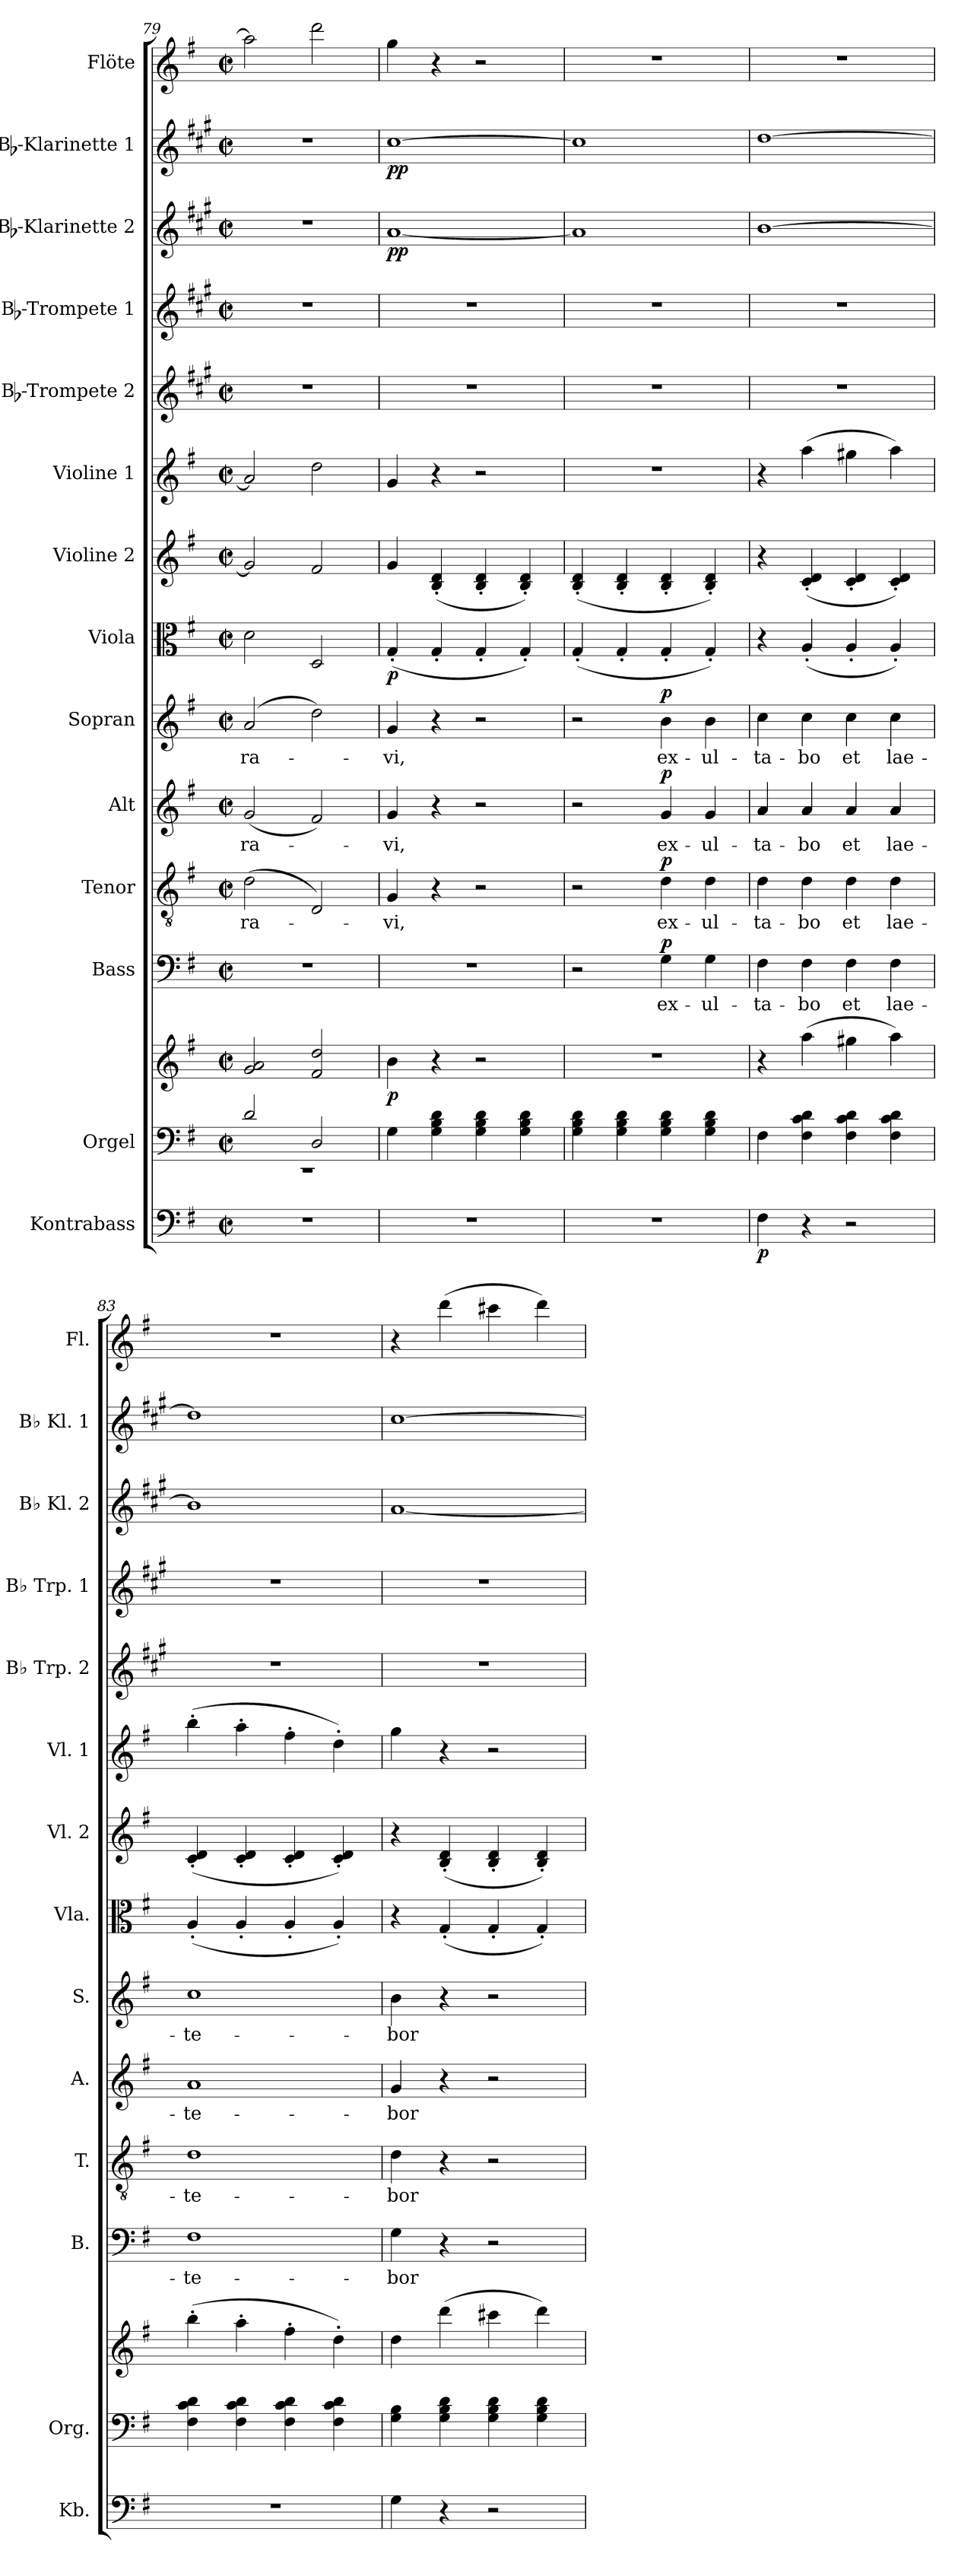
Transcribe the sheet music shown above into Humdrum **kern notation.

**kern	**dynam	**kern	**kern	**dynam	**kern	**text	**dynam	**kern	**text	**dynam	**kern	**text	**dynam	**kern	**text	**dynam	**kern	**dynam	**kern	**kern	**kern	**kern	**kern	**dynam	**kern	**dynam	**kern
*part14	*part14	*part13	*part13	*part13	*part12	*part12	*part12	*part11	*part11	*part11	*part10	*part10	*part10	*part9	*part9	*part9	*part8	*part8	*part7	*part6	*part5	*part4	*part3	*part3	*part2	*part2	*part1
*staff15	*staff15	*staff14	*staff13	*staff13/14	*staff12	*staff12	*staff12	*staff11	*staff11	*staff11	*staff10	*staff10	*staff10	*staff9	*staff9	*staff9	*staff8	*staff8	*staff7	*staff6	*staff5	*staff4	*staff3	*staff3	*staff2	*staff2	*staff1
*I"Kontrabass	*	*I"Orgel	*	*	*I"Bass	*	*	*I"Tenor	*	*	*I"Alt	*	*	*I"Sopran	*	*	*I"Viola	*	*I"Violine 2	*I"Violine 1	*I"Bb-Trompete 2	*I"Bb-Trompete 1	*I"Bb-Klarinette 2	*	*I"Bb-Klarinette 1	*	*I"Flöte
*I'Kb.	*	*I'Org.	*	*	*I'B.	*	*	*I'T.	*	*	*I'A.	*	*	*I'S.	*	*	*I'Vla.	*	*I'Vl. 2	*I'Vl. 1	*I'Bb Trp. 2	*I'Bb Trp. 1	*I'Bb Kl. 2	*	*I'Bb Kl. 1	*	*I'Fl.
*clefF4	*	*clefF4	*clefG2	*	*clefF4	*	*	*clefGv2	*	*	*clefG2	*	*	*clefG2	*	*	*clefC3	*	*clefG2	*clefG2	*clefG2	*clefG2	*clefG2	*	*clefG2	*	*clefG2
*ITrd7c12	*	*	*	*	*	*	*	*	*	*	*	*	*	*	*	*	*	*	*	*	*ITrd1c2	*ITrd1c2	*ITrd1c2	*	*ITrd1c2	*	*
*k[f#]	*	*k[f#]	*k[f#]	*	*k[f#]	*	*	*k[f#]	*	*	*k[f#]	*	*	*k[f#]	*	*	*k[f#]	*	*k[f#]	*k[f#]	*k[f#]	*k[f#]	*k[f#]	*	*k[f#]	*	*k[f#]
*G:	*	*G:	*G:	*	*G:	*	*	*G:	*	*	*G:	*	*	*G:	*	*	*G:	*	*G:	*G:	*G:	*G:	*G:	*	*G:	*	*G:
*M2/2	*	*M2/2	*M2/2	*	*M2/2	*	*	*M2/2	*	*	*M2/2	*	*	*M2/2	*	*	*M2/2	*	*M2/2	*M2/2	*M2/2	*M2/2	*M2/2	*	*M2/2	*	*M2/2
*met(c|)	*	*met(c|)	*met(c|)	*	*met(c|)	*	*	*met(c|)	*	*	*met(c|)	*	*	*met(c|)	*	*	*met(c|)	*	*met(c|)	*met(c|)	*met(c|)	*met(c|)	*met(c|)	*	*met(c|)	*	*met(c|)
=79	=79	=79	=79	=79	=79	=79	=79	=79	=79	=79	=79	=79	=79	=79	=79	=79	=79	=79	=79	=79	=79	=79	=79	=79	=79	=79	=79
*	*	*^	*	*	*	*	*	*	*	*	*	*	*	*	*	*	*	*	*	*	*	*	*	*	*	*	*
!	!	!	!	!	!	!	!	!	!	!LO:LY:b	!	!	!LO:LY:b	!	!	!LO:LY:b	!	!	!	!	!	!	!	!	!	!	!	!
1r	.	2d/	1rEE	2g/ 2a/	.	1r	.	.	(>2d\	-ra-	.	(<2g/	-ra-	.	(2a/	-ra-	.	2d\	.	2g/]	2a/]	1r	1r	1r	.	1r	.	2aa\]
.	.	2D/	.	2f#/ 2dd/	.	.	.	.	2D/)	.	.	2f#/)	.	.	2dd\)	.	.	2D/	.	2f#/	2dd\	.	.	.	.	.	.	2ddd\
*	*	*v	*v	*	*	*	*	*	*	*	*	*	*	*	*	*	*	*	*	*	*	*	*	*	*	*	*	*
=80	=80	=80	=80	=80	=80	=80	=80	=80	=80	=80	=80	=80	=80	=80	=80	=80	=80	=80	=80	=80	=80	=80	=80	=80	=80	=80	=80
!	!	!	!	!LO:DY:b	!	!	!	!	!LO:LY:b	!	!	!LO:LY:b	!	!	!LO:LY:b	!	!	!LO:DY:b	!	!	!	!	!	!LO:DY:b	!	!LO:DY:b	!
1r	.	4G\	4b\	p	1r	.	.	4G/	-vi,	.	4g/	-vi,	.	4g/	-vi,	.	(<4G'</	p	4g/	4g/	1r	1r	[1g	pp	[1b	pp	4gg\
.	.	4G\ 4B\ 4d\	4r	.	.	.	.	4r	.	.	4r	.	.	4r	.	.	4G'</	.	(<4B/'< 4d/'<	4r	.	.	.	.	.	.	4r
.	.	4G\ 4B\ 4d\	2r	.	.	.	.	2r	.	.	2r	.	.	2r	.	.	4G'</	.	4B/'< 4d/'<	2r	.	.	.	.	.	.	2r
.	.	4G\ 4B\ 4d\	.	.	.	.	.	.	.	.	.	.	.	.	.	.	4G'</)	.	4B/'< 4d/'<)	.	.	.	.	.	.	.	.
=81	=81	=81	=81	=81	=81	=81	=81	=81	=81	=81	=81	=81	=81	=81	=81	=81	=81	=81	=81	=81	=81	=81	=81	=81	=81	=81	=81
1r	.	4G\ 4B\ 4d\	1r	.	2r	.	.	2r	.	.	2r	.	.	2r	.	.	(<4G'</	.	(<4B/'< 4d/'<	1r	1r	1r	1g]	.	1b]	.	1r
.	.	4G\ 4B\ 4d\	.	.	.	.	.	.	.	.	.	.	.	.	.	.	4G'</	.	4B/'< 4d/'<	.	.	.	.	.	.	.	.
!	!	!	!	!	!	!LO:LY:b	!LO:DY:a	!	!LO:LY:b	!LO:DY:a	!	!LO:LY:b	!LO:DY:a	!	!LO:LY:b	!LO:DY:a	!	!	!	!	!	!	!	!	!	!	!
.	.	4G\ 4B\ 4d\	.	.	4G\	ex-	p	4d\	ex-	p	4g/	ex-	p	4b\	ex-	p	4G'</	.	4B/'< 4d/'<	.	.	.	.	.	.	.	.
!	!	!	!	!	!	!LO:LY:b	!	!	!LO:LY:b	!	!	!LO:LY:b	!	!	!LO:LY:b	!	!	!	!	!	!	!	!	!	!	!	!
.	.	4G\ 4B\ 4d\	.	.	4G\	-ul-	.	4d\	-ul-	.	4g/	-ul-	.	4b\	-ul-	.	4G'</)	.	4B/'< 4d/'<)	.	.	.	.	.	.	.	.
=82	=82	=82	=82	=82	=82	=82	=82	=82	=82	=82	=82	=82	=82	=82	=82	=82	=82	=82	=82	=82	=82	=82	=82	=82	=82	=82	=82
!	!LO:DY:b	!	!	!	!	!LO:LY:b	!	!	!LO:LY:b	!	!	!LO:LY:b	!	!	!LO:LY:b	!	!	!	!	!	!	!	!	!	!	!	!
4FF#\	p	4F#\	4r	.	4F#\	-ta-	.	4d\	-ta-	.	4a/	-ta-	.	4cc\	-ta-	.	4r	.	4r	4r	1r	1r	[1a	.	[1cc	.	1r
!	!	!	!	!	!	!LO:LY:b	!	!	!LO:LY:b	!	!	!LO:LY:b	!	!	!LO:LY:b	!	!	!	!	!	!	!	!	!	!	!	!
4r	.	4F#\ 4c\ 4d\	(>4aa\	.	4F#\	-bo	.	4d\	-bo	.	4a/	-bo	.	4cc\	-bo	.	(<4A'</	.	(<4c/'< 4d/'<	(>4aa\	.	.	.	.	.	.	.
!	!	!	!	!	!	!LO:LY:b	!	!	!LO:LY:b	!	!	!LO:LY:b	!	!	!LO:LY:b	!	!	!	!	!	!	!	!	!	!	!	!
2r	.	4F#\ 4c\ 4d\	4gg#X\	.	4F#\	et	.	4d\	et	.	4a/	et	.	4cc\	et	.	4A'</	.	4c/'< 4d/'<	4gg#X\	.	.	.	.	.	.	.
!	!	!	!	!	!	!LO:LY:b	!	!	!LO:LY:b	!	!	!LO:LY:b	!	!	!LO:LY:b	!	!	!	!	!	!	!	!	!	!	!	!
.	.	4F#\ 4c\ 4d\	4aa\)	.	4F#\	lae-	.	4d\	lae-	.	4a/	lae-	.	4cc\	lae-	.	4A'</)	.	4c/'< 4d/'<)	4aa\)	.	.	.	.	.	.	.
=83	=83	=83	=83	=83	=83	=83	=83	=83	=83	=83	=83	=83	=83	=83	=83	=83	=83	=83	=83	=83	=83	=83	=83	=83	=83	=83	=83
!	!	!	!	!	!	!LO:LY:b	!	!	!LO:LY:b	!	!	!LO:LY:b	!	!	!LO:LY:b	!	!	!	!	!	!	!	!	!	!	!	!
1r	.	4F#\ 4c\ 4d\	(>4bb'>\	.	1F#	-te-	.	1d	-te-	.	1a	-te-	.	1cc	-te-	.	(<4A'</	.	(<4c/'< 4d/'<	(>4bb'>\	1r	1r	1a]	.	1cc]	.	1r
.	.	4F#\ 4c\ 4d\	4aa'>\	.	.	.	.	.	.	.	.	.	.	.	.	.	4A'</	.	4c/'< 4d/'<	4aa'>\	.	.	.	.	.	.	.
.	.	4F#\ 4c\ 4d\	4ff#'>\	.	.	.	.	.	.	.	.	.	.	.	.	.	4A'</	.	4c/'< 4d/'<	4ff#'>\	.	.	.	.	.	.	.
.	.	4F#\ 4c\ 4d\	4dd'>\)	.	.	.	.	.	.	.	.	.	.	.	.	.	4A'</)	.	4c/'< 4d/'<)	4dd'>\)	.	.	.	.	.	.	.
=84	=84	=84	=84	=84	=84	=84	=84	=84	=84	=84	=84	=84	=84	=84	=84	=84	=84	=84	=84	=84	=84	=84	=84	=84	=84	=84	=84
!	!	!	!	!	!	!LO:LY:b	!	!	!LO:LY:b	!	!	!LO:LY:b	!	!	!LO:LY:b	!	!	!	!	!	!	!	!	!	!	!	!
4GG\	.	4G\ 4B\	4dd\	.	4G\	-bor	.	4d\	-bor	.	4g/	-bor	.	4b\	-bor	.	4r	.	4r	4gg\	1r	1r	[1g	.	[1b	.	4r
4r	.	4G\ 4B\ 4d\	(>4ddd\	.	4r	.	.	4r	.	.	4r	.	.	4r	.	.	(<4G'</	.	(<4B/'< 4d/'<	4r	.	.	.	.	.	.	(>4ddd\
2r	.	4G\ 4B\ 4d\	4ccc#X\	.	2r	.	.	2r	.	.	2r	.	.	2r	.	.	4G'</	.	4B/'< 4d/'<	2r	.	.	.	.	.	.	4ccc#X\
.	.	4G\ 4B\ 4d\	4ddd\)	.	.	.	.	.	.	.	.	.	.	.	.	.	4G'</)	.	4B/'< 4d/'<)	.	.	.	.	.	.	.	4ddd\)
=	=	=	=	=	=	=	=	=	=	=	=	=	=	=	=	=	=	=	=	=	=	=	=	=	=	=	=
*-	*-	*-	*-	*-	*-	*-	*-	*-	*-	*-	*-	*-	*-	*-	*-	*-	*-	*-	*-	*-	*-	*-	*-	*-	*-	*-	*-
